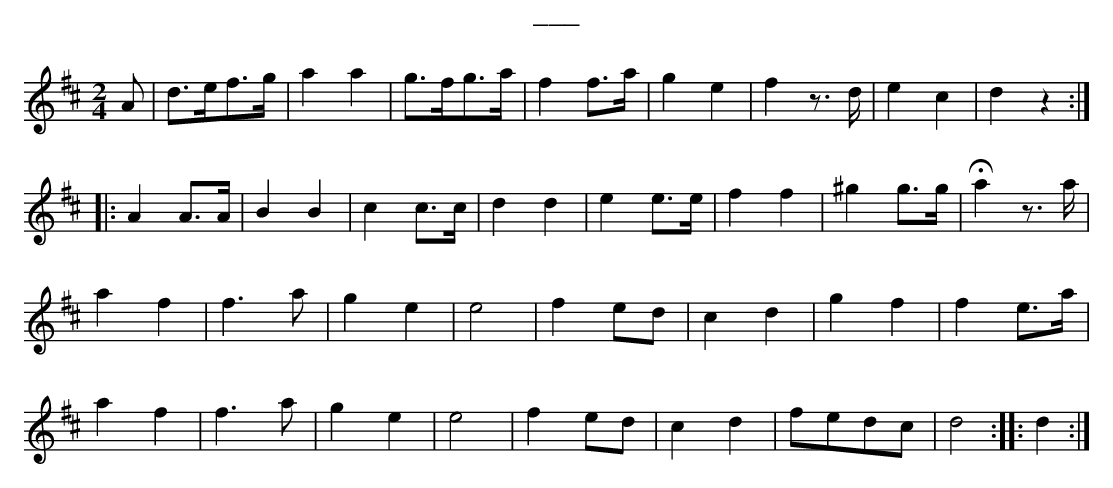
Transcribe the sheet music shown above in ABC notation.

X:1
T:___
K:Dmaj
M:2/4
L:1/8
A|d>ef>g|a2 a2|g>fg>a|f2 f>a|g2 e2|f2 z>d|e2 c2|d2 z2:|
|:A2 A>A|B2 B2|c2 c>c|d2 d2|e2 e>e|f2 f2|^g2 g>g|!fermata!a2 z>a|
a2 f2|f3 a|g2 e2|e4|f2 ed|c2 d2|g2 f2|f2 e>a|
a2 f2|f3 a|g2 e2|e4|f2 ed|c2 d2|fedc|d4:||:d2:|]
